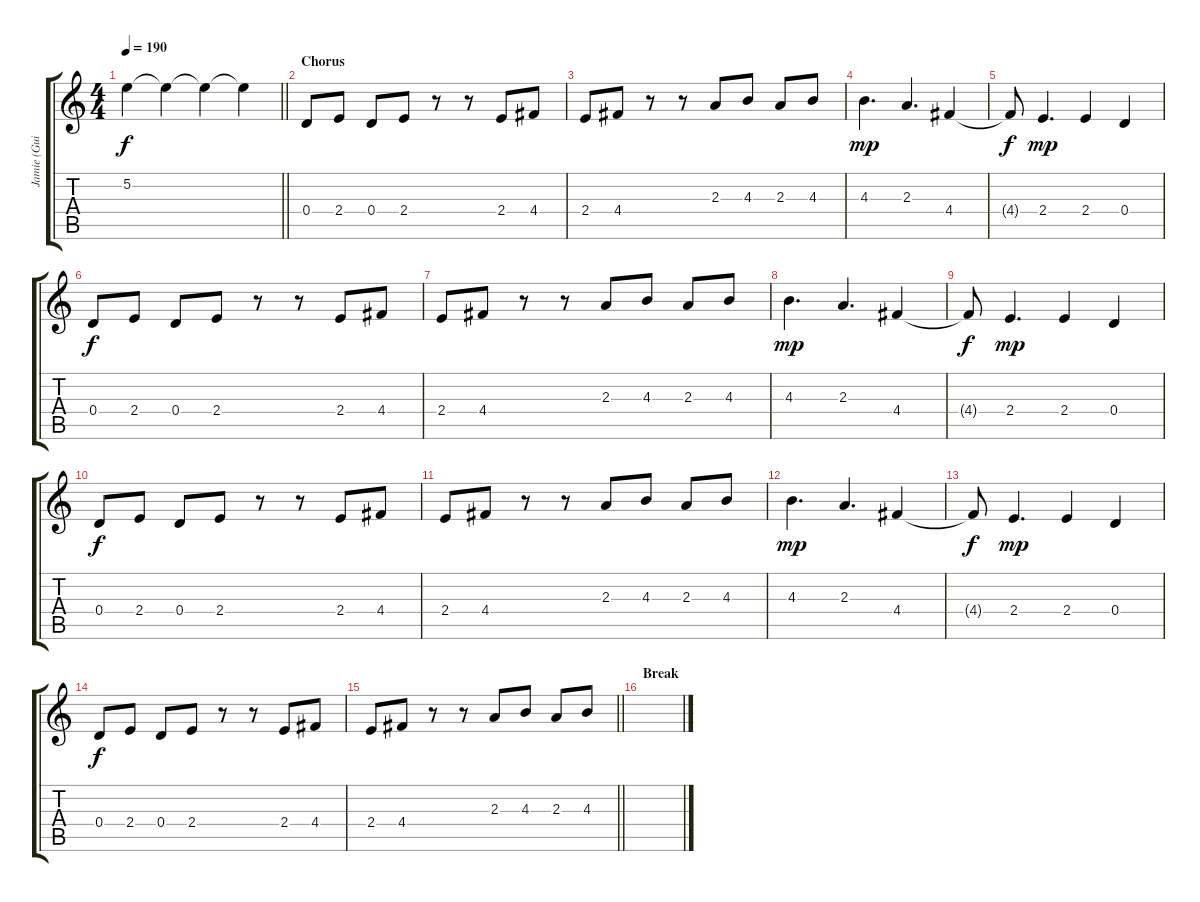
\track ("Jamie (Guitar II)" "Jamie (Gui") {instrument electricguitarclean}
\staff {score tabs}
\tuning (E4 B3 G3 D3 A2 E2) {hide}
\ts (4 4)
\tempo 190
\clef g2
\barLineRight lightlight
\ks c
5.2{t}.4{dy f} 5.2{t}.4 5.2{t}.4 5.2{t}.4 |
\section ("" "Chorus")
0.4.8{instrument overdrivenguitar} 2.4.8 0.4.8 2.4.8 r.8 r.8 2.4.8 4.4.8 |
2.4.8 4.4.8 r.8 r.8 2.3.8 4.3.8 2.3.8 4.3.8 |
4.3.4{d dy mp instrument overdrivenguitar} 2.3.4{d} 4.4.4 |
4.4{t}.8{dy f} 2.4.4{d dy mp} 2.4.4 0.4.4 |
0.4.8{dy f instrument overdrivenguitar} 2.4.8 0.4.8 2.4.8 r.8 r.8 2.4.8 4.4.8 |
2.4.8 4.4.8 r.8 r.8 2.3.8 4.3.8 2.3.8 4.3.8 |
4.3.4{d dy mp instrument overdrivenguitar} 2.3.4{d} 4.4.4 |
4.4{t}.8{dy f} 2.4.4{d dy mp} 2.4.4 0.4.4 |
0.4.8{dy f instrument overdrivenguitar} 2.4.8 0.4.8 2.4.8 r.8 r.8 2.4.8 4.4.8 |
2.4.8 4.4.8 r.8 r.8 2.3.8 4.3.8 2.3.8 4.3.8 |
4.3.4{d dy mp instrument overdrivenguitar} 2.3.4{d} 4.4.4 |
4.4{t}.8{dy f} 2.4.4{d dy mp} 2.4.4 0.4.4 |
0.4.8{dy f instrument overdrivenguitar} 2.4.8 0.4.8 2.4.8 r.8 r.8 2.4.8 4.4.8 |
\barLineRight lightlight
2.4.8 4.4.8 r.8 r.8 2.3.8 4.3.8 2.3.8 4.3.8 |
\section ("" "Break")
